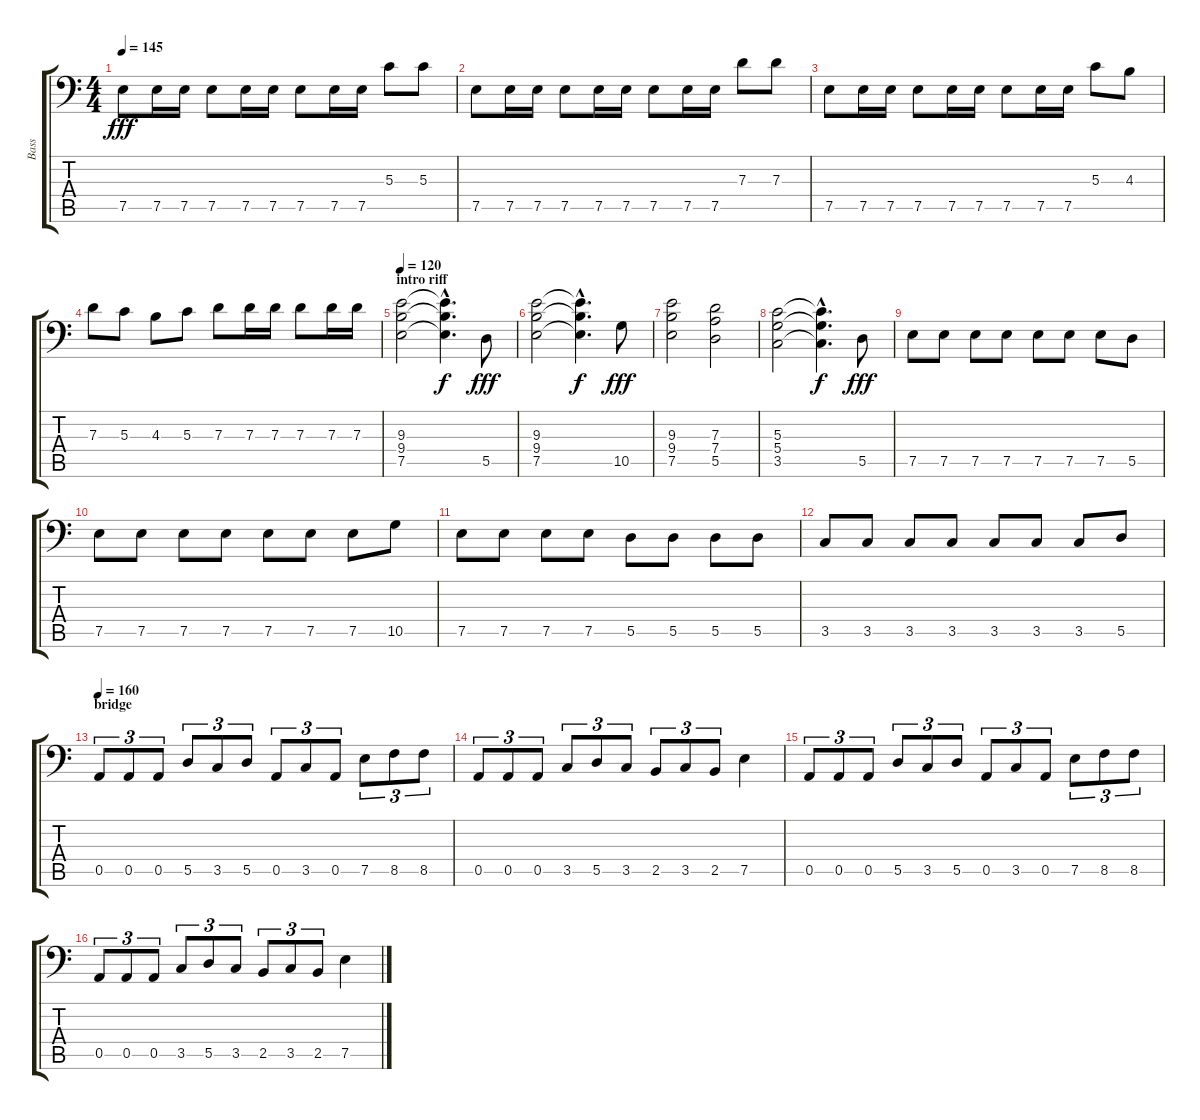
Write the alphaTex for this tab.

\track ("Bass" "Bass") {instrument electricbassfinger}
\staff {score tabs}
\tuning (E3 B2 G2 D2 A1 E1) {hide}
\ts (4 4)
\tempo 145
\clef f4
\ks c
7.5.8{dy fff} 7.5.16 7.5.16 7.5.8 7.5.16 7.5.16 7.5.8 7.5.16 7.5.16 5.3.8 5.3.8 |
7.5.8 7.5.16 7.5.16 7.5.8 7.5.16 7.5.16 7.5.8 7.5.16 7.5.16 7.3.8 7.3.8 |
7.5.8 7.5.16 7.5.16 7.5.8 7.5.16 7.5.16 7.5.8 7.5.16 7.5.16 5.3.8 4.3.8 |
7.3.8 5.3.8 4.3.8 5.3.8 7.3.8 7.3.16 7.3.16 7.3.8 7.3.16 7.3.16 |
\section ("" "intro riff")
\tempo 120
(9.3 9.4 7.5).2 (9.3{hac t} 9.4{hac t} 7.5{hac t}).4{d dy f} 5.5.8{dy fff} |
(9.3 9.4 7.5).2 (9.3{hac t} 9.4{hac t} 7.5{hac t}).4{d dy f} 10.5.8{dy fff} |
(9.3 9.4 7.5).2 (7.3 7.4 5.5).2 |
(5.3 5.4 3.5).2 (5.3{hac t} 5.4{hac t} 3.5{hac t}).4{d dy f} 5.5.8{dy fff} |
7.5.8 7.5.8 7.5.8 7.5.8 7.5.8 7.5.8 7.5.8 5.5.8 |
7.5.8 7.5.8 7.5.8 7.5.8 7.5.8 7.5.8 7.5.8 10.5.8 |
7.5.8 7.5.8 7.5.8 7.5.8 5.5.8 5.5.8 5.5.8 5.5.8 |
3.5.8 3.5.8 3.5.8 3.5.8 3.5.8 3.5.8 3.5.8 5.5.8 |
\section ("" "bridge")
\tempo 160
0.5.8{tu (3 2)} 0.5.8{tu (3 2)} 0.5.8{tu (3 2)} 5.5.8{tu (3 2)} 3.5.8{tu (3 2)} 5.5.8{tu (3 2)} 0.5.8{tu (3 2)} 3.5.8{tu (3 2)} 0.5.8{tu (3 2)} 7.5.8{tu (3 2)} 8.5.8{tu (3 2)} 8.5.8{tu (3 2)} |
0.5.8{tu (3 2)} 0.5.8{tu (3 2)} 0.5.8{tu (3 2)} 3.5.8{tu (3 2)} 5.5.8{tu (3 2)} 3.5.8{tu (3 2)} 2.5.8{tu (3 2)} 3.5.8{tu (3 2)} 2.5.8{tu (3 2)} 7.5.4 |
0.5.8{tu (3 2)} 0.5.8{tu (3 2)} 0.5.8{tu (3 2)} 5.5.8{tu (3 2)} 3.5.8{tu (3 2)} 5.5.8{tu (3 2)} 0.5.8{tu (3 2)} 3.5.8{tu (3 2)} 0.5.8{tu (3 2)} 7.5.8{tu (3 2)} 8.5.8{tu (3 2)} 8.5.8{tu (3 2)} |
0.5.8{tu (3 2)} 0.5.8{tu (3 2)} 0.5.8{tu (3 2)} 3.5.8{tu (3 2)} 5.5.8{tu (3 2)} 3.5.8{tu (3 2)} 2.5.8{tu (3 2)} 3.5.8{tu (3 2)} 2.5.8{tu (3 2)} 7.5.4
